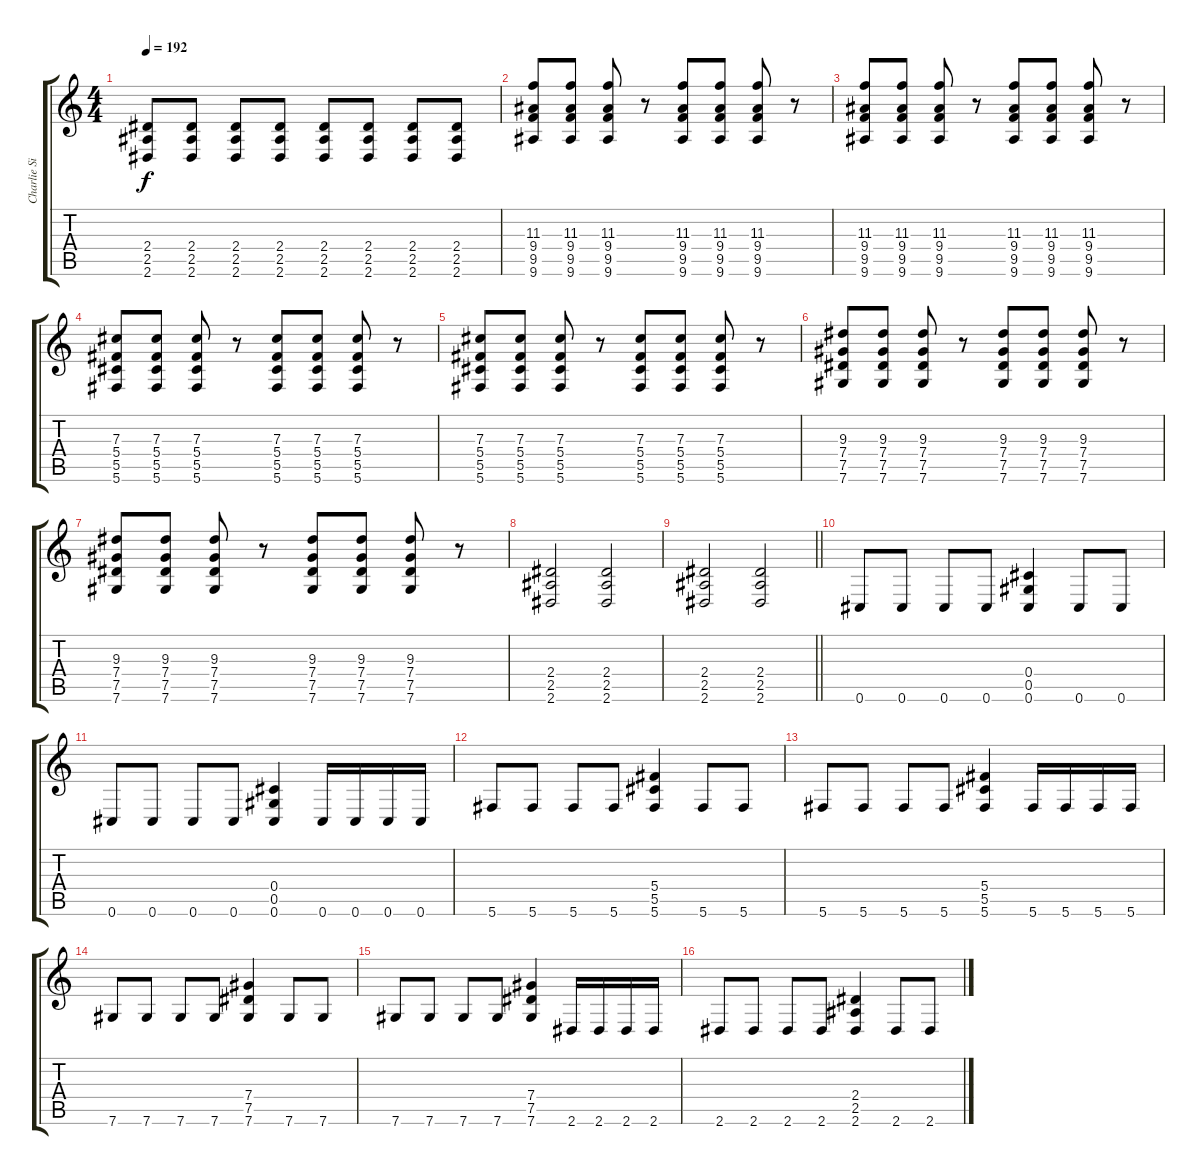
\track ("Charlie Simpson" "Charlie Si") {instrument overdrivenguitar}
\staff {score tabs}
\tuning (Eb4 Bb3 Gb3 Db3 Ab2 Db2) {hide}
\ts (4 4)
\tempo 192
\clef g2
\ks c
(2.4 2.5 2.6).8{dy f} (2.4 2.5 2.6).8 (2.4 2.5 2.6).8 (2.4 2.5 2.6).8 (2.4 2.5 2.6).8 (2.4 2.5 2.6).8 (2.4 2.5 2.6).8 (2.4 2.5 2.6).8 |
(11.3 9.4 9.5 9.6).8{instrument overdrivenguitar} (11.3 9.4 9.5 9.6).8 (11.3 9.4 9.5 9.6).8 r.8 (11.3 9.4 9.5 9.6).8 (11.3 9.4 9.5 9.6).8 (11.3 9.4 9.5 9.6).8 r.8 |
(11.3 9.4 9.5 9.6).8{instrument overdrivenguitar} (11.3 9.4 9.5 9.6).8 (11.3 9.4 9.5 9.6).8 r.8 (11.3 9.4 9.5 9.6).8 (11.3 9.4 9.5 9.6).8 (11.3 9.4 9.5 9.6).8 r.8 |
(7.3 5.4 5.5 5.6).8{instrument overdrivenguitar} (7.3 5.4 5.5 5.6).8 (7.3 5.4 5.5 5.6).8 r.8 (7.3 5.4 5.5 5.6).8 (7.3 5.4 5.5 5.6).8 (7.3 5.4 5.5 5.6).8 r.8 |
(7.3 5.4 5.5 5.6).8{instrument overdrivenguitar} (7.3 5.4 5.5 5.6).8 (7.3 5.4 5.5 5.6).8 r.8 (7.3 5.4 5.5 5.6).8 (7.3 5.4 5.5 5.6).8 (7.3 5.4 5.5 5.6).8 r.8 |
(9.3 7.4 7.5 7.6).8{instrument overdrivenguitar} (9.3 7.4 7.5 7.6).8 (9.3 7.4 7.5 7.6).8 r.8 (9.3 7.4 7.5 7.6).8 (9.3 7.4 7.5 7.6).8 (9.3 7.4 7.5 7.6).8 r.8 |
(9.3 7.4 7.5 7.6).8{instrument overdrivenguitar} (9.3 7.4 7.5 7.6).8 (9.3 7.4 7.5 7.6).8 r.8 (9.3 7.4 7.5 7.6).8 (9.3 7.4 7.5 7.6).8 (9.3 7.4 7.5 7.6).8 r.8 |
(2.4 2.5 2.6).2 (2.4 2.5 2.6).2 |
\barLineRight lightlight
(2.4 2.5 2.6).2 (2.4 2.5 2.6).2 |
0.6.8 0.6.8 0.6.8 0.6.8 (0.4 0.5 0.6).4 0.6.8 0.6.8 |
0.6.8 0.6.8 0.6.8 0.6.8 (0.4 0.5 0.6).4 0.6.16 0.6.16 0.6.16 0.6.16 |
5.6.8 5.6.8 5.6.8 5.6.8 (5.4 5.5 5.6).4 5.6.8 5.6.8 |
5.6.8 5.6.8 5.6.8 5.6.8 (5.4 5.5 5.6).4 5.6.16 5.6.16 5.6.16 5.6.16 |
7.6.8 7.6.8 7.6.8 7.6.8 (7.4 7.5 7.6).4 7.6.8 7.6.8 |
7.6.8 7.6.8 7.6.8 7.6.8 (7.4 7.5 7.6).4 2.6.16 2.6.16 2.6.16 2.6.16 |
2.6.8 2.6.8 2.6.8 2.6.8 (2.4 2.5 2.6).4 2.6.8 2.6.8
